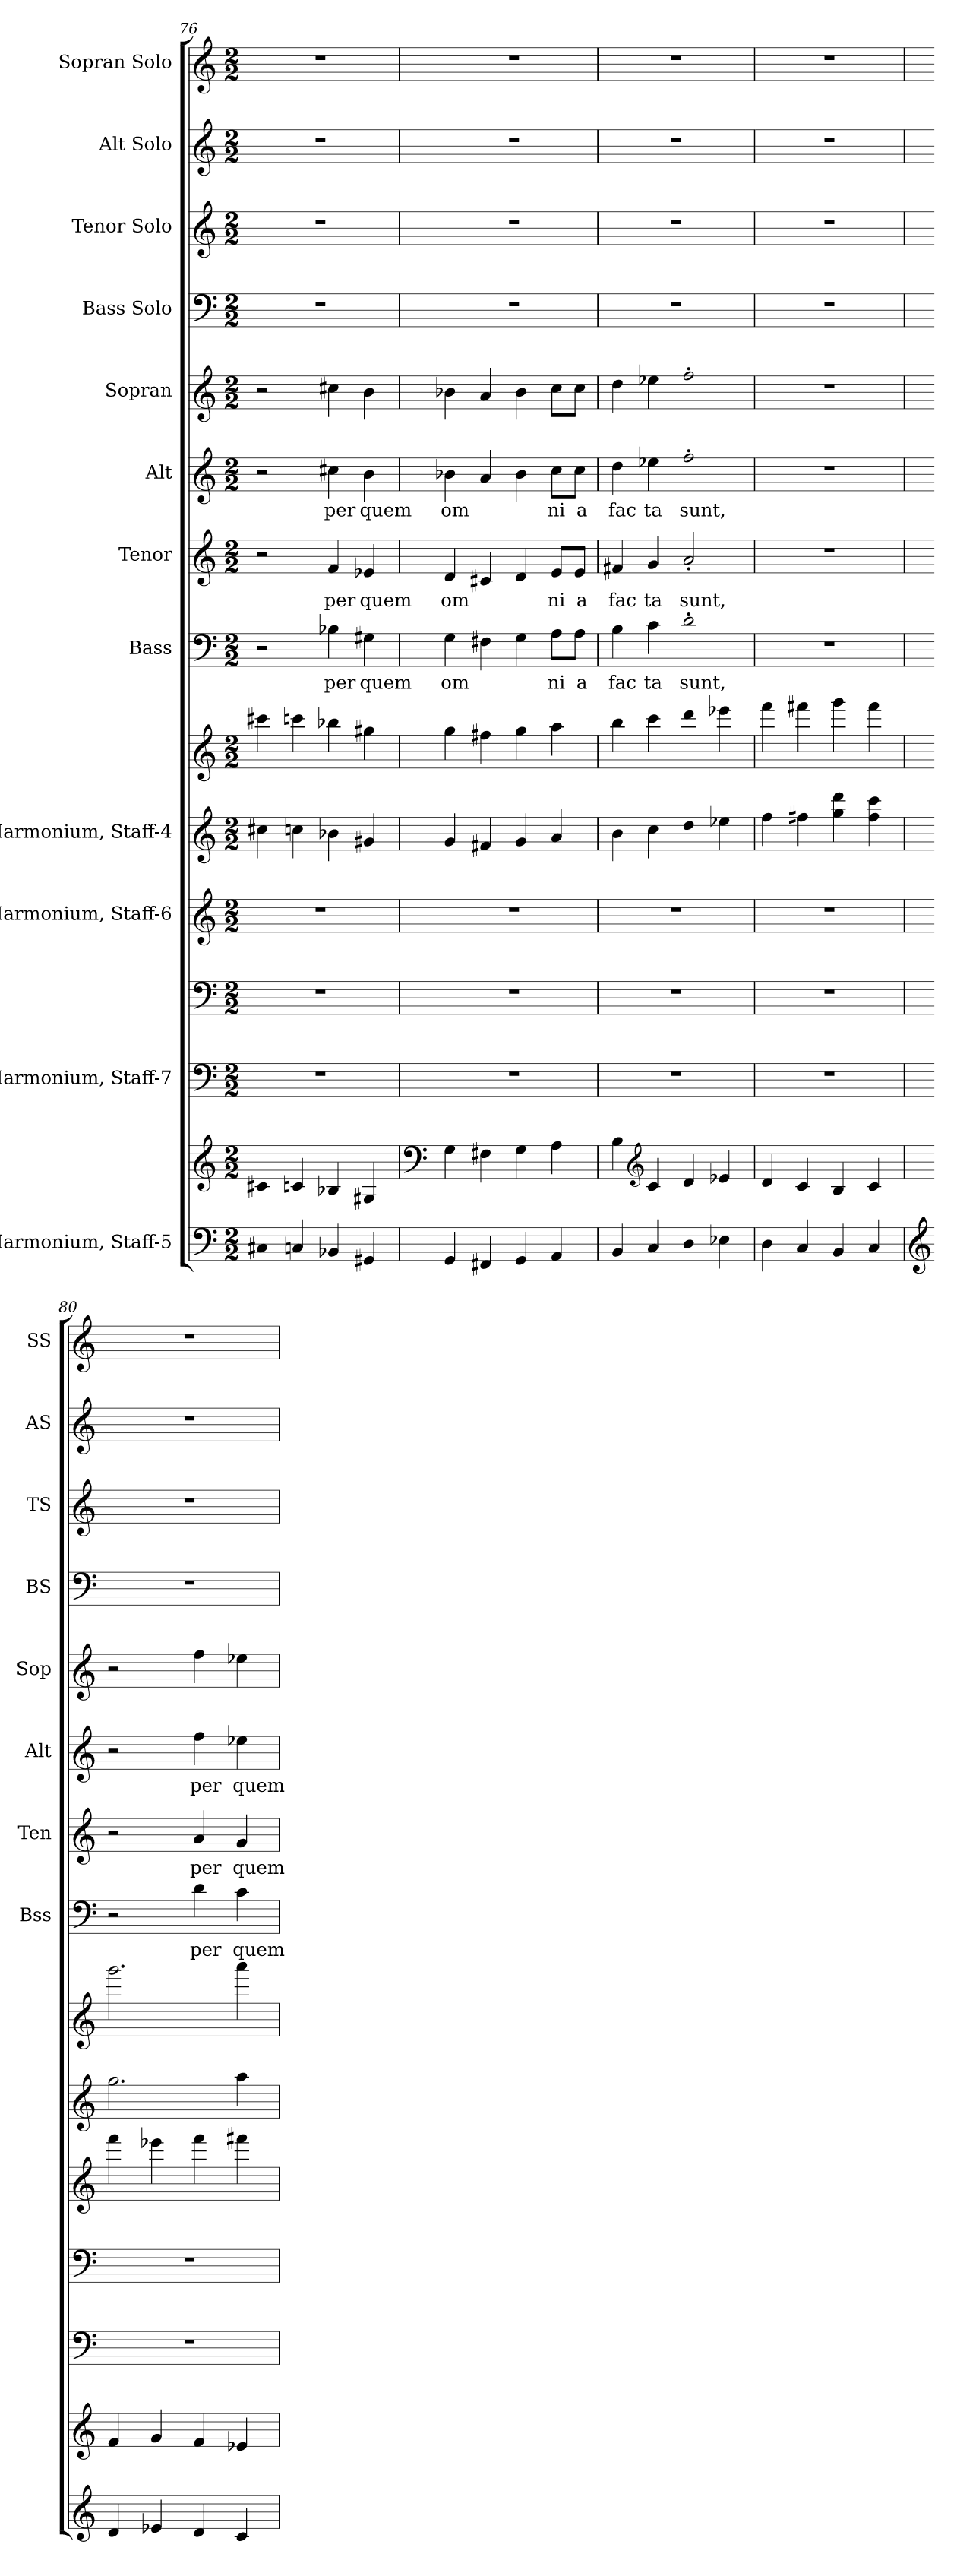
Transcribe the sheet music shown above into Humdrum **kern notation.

**kern	**kern	**kern	**kern	**kern	**kern	**kern	**kern	**text	**kern	**text	**kern	**text	**kern	**kern	**kern	**kern	**kern
*part12	*part12	*part11	*part11	*part10	*part9	*part9	*part8	*part8	*part7	*part7	*part6	*part6	*part5	*part4	*part3	*part2	*part1
*staff15	*staff14	*staff13	*staff12	*staff11	*staff10	*staff9	*staff8	*staff8	*staff7	*staff7	*staff6	*staff6	*staff5	*staff4	*staff3	*staff2	*staff1
*I"Harmonium, Staff-5	*	*I"Harmonium, Staff-7	*	*I"Harmonium, Staff-6	*I"Harmonium, Staff-4	*	*I"Bass	*	*I"Tenor	*	*I"Alt	*	*I"Sopran	*I"Bass Solo	*I"Tenor Solo	*I"Alt Solo	*I"Sopran Solo
*	*	*	*	*	*	*	*I'Bss	*	*I'Ten	*	*I'Alt	*	*I'Sop	*I'BS	*I'TS	*I'AS	*I'SS
*clefF4	*clefG2	*clefF4	*clefF4	*clefG2	*clefG2	*clefG2	*clefF4	*	*clefG2	*	*clefG2	*	*clefG2	*clefF4	*clefG2	*clefG2	*clefG2
*	*	*	*	*	*	*	*	*	*ITrd4c7	*	*ITrd2c3	*	*ITrd2c3	*	*ITrd4c7	*	*ITrd2c3
*k[]	*k[]	*k[]	*k[]	*k[]	*k[]	*k[]	*k[]	*	*k[b-]	*	*k[f#c#g#]	*	*k[f#c#g#]	*k[]	*k[b-]	*k[]	*k[f#c#g#]
*M2/2	*M2/2	*M2/2	*M2/2	*M2/2	*M2/2	*M2/2	*M2/2	*	*M2/2	*	*M2/2	*	*M2/2	*M2/2	*M2/2	*M2/2	*M2/2
=76	=76	=76	=76	=76	=76	=76	=76	=76	=76	=76	=76	=76	=76	=76	=76	=76	=76
4C#X/	4c#X/	1r	1r	1r	4cc#X\	4ccc#X\	2r	.	2r	.	2r	.	2r	1r	1r	1r	1r
4Cn/	4cn/	.	.	.	4ccn\	4cccn\	.	.	.	.	.	.	.	.	.	.	.
4BB-X/	4B-X/	.	.	.	4b-X\	4bb-X\	4B-X\	per	4B-/	per	4a#X\	per	4a#X\	.	.	.	.
4GG#X/	4G#X/	.	.	.	4g#X/	4gg#X\	4G#X\	quem	4A-X/	quem	4g#\	quem	4g#\	.	.	.	.
=77	=77	=77	=77	=77	=77	=77	=77	=77	=77	=77	=77	=77	=77	=77	=77	=77	=77
*	*clefF4	*	*	*	*	*	*	*	*	*	*	*	*	*	*	*	*
4GG/	4G\	1r	1r	1r	4g/	4gg\	4G\	om	4G/	om	4gn\	om	4gn\	1r	1r	1r	1r
4FF#X/	4F#X\	.	.	.	4f#X/	4ff#X\	4F#X\	.	4F#X/	.	4f#/	.	4f#/	.	.	.	.
4GG/	4G\	.	.	.	4g/	4gg\	4G\	.	4G/	.	4g\	.	4g\	.	.	.	.
4AA/	4A\	.	.	.	4a/	4aa\	8A\L	ni	8A/L	ni	8a\L	ni	8a\L	.	.	.	.
.	.	.	.	.	.	.	8A\J	a	8A/J	a	8a\J	a	8a\J	.	.	.	.
!!LO:PB:g=z
=78	=78	=78	=78	=78	=78	=78	=78	=78	=78	=78	=78	=78	=78	=78	=78	=78	=78
4BB/	4B\	1r	1r	1r	4b\	4bb\	4B\	fac	4Bn/	fac	4b\	fac	4b\	1r	1r	1r	1r
*	*clefG2	*	*	*	*	*	*	*	*	*	*	*	*	*	*	*	*
4C/	4c/	.	.	.	4cc\	4ccc\	4c\	ta	4c/	ta	4ccn\	ta	4ccn\	.	.	.	.
4D\	4d/	.	.	.	4dd\	4ddd\	2d'\	sunt,	2d'/	sunt,	2dd'\	sunt,	2dd'\	.	.	.	.
4E-X\	4e-X/	.	.	.	4ee-X\	4eee-X\	.	.	.	.	.	.	.	.	.	.	.
=79	=79	=79	=79	=79	=79	=79	=79	=79	=79	=79	=79	=79	=79	=79	=79	=79	=79
4D\	4d/	1r	1r	1r	4ff\	4fff\	1r	.	1r	.	1r	.	1r	1r	1r	1r	1r
4C/	4c/	.	.	.	4ff#X\	4fff#X\	.	.	.	.	.	.	.	.	.	.	.
4BB/	4B/	.	.	.	4gg\ 4ddd\	4ggg\	.	.	.	.	.	.	.	.	.	.	.
4C/	4c/	.	.	.	4ff#\ 4ccc\	4fff#\	.	.	.	.	.	.	.	.	.	.	.
=80	=80	=80	=80	=80	=80	=80	=80	=80	=80	=80	=80	=80	=80	=80	=80	=80	=80
*clefG2	*	*	*	*	*	*	*	*	*	*	*	*	*	*	*	*	*
4d/	4f/	1r	1r	4fff\	2.gg\	2.ggg\	2r	.	2r	.	2r	.	2r	1r	1r	1r	1r
4e-X/	4g/	.	.	4eee-X\	.	.	.	.	.	.	.	.	.	.	.	.	.
4d/	4f/	.	.	4fff\	.	.	4d\	per	4d/	per	4dd\	per	4dd\	.	.	.	.
4c/	4e-X/	.	.	4fff#X\	4aa\	4aaa\	4c\	quem	4c/	quem	4ccn\	quem	4ccn\	.	.	.	.
=	=	=	=	=	=	=	=	=	=	=	=	=	=	=	=	=	=
*-	*-	*-	*-	*-	*-	*-	*-	*-	*-	*-	*-	*-	*-	*-	*-	*-	*-
